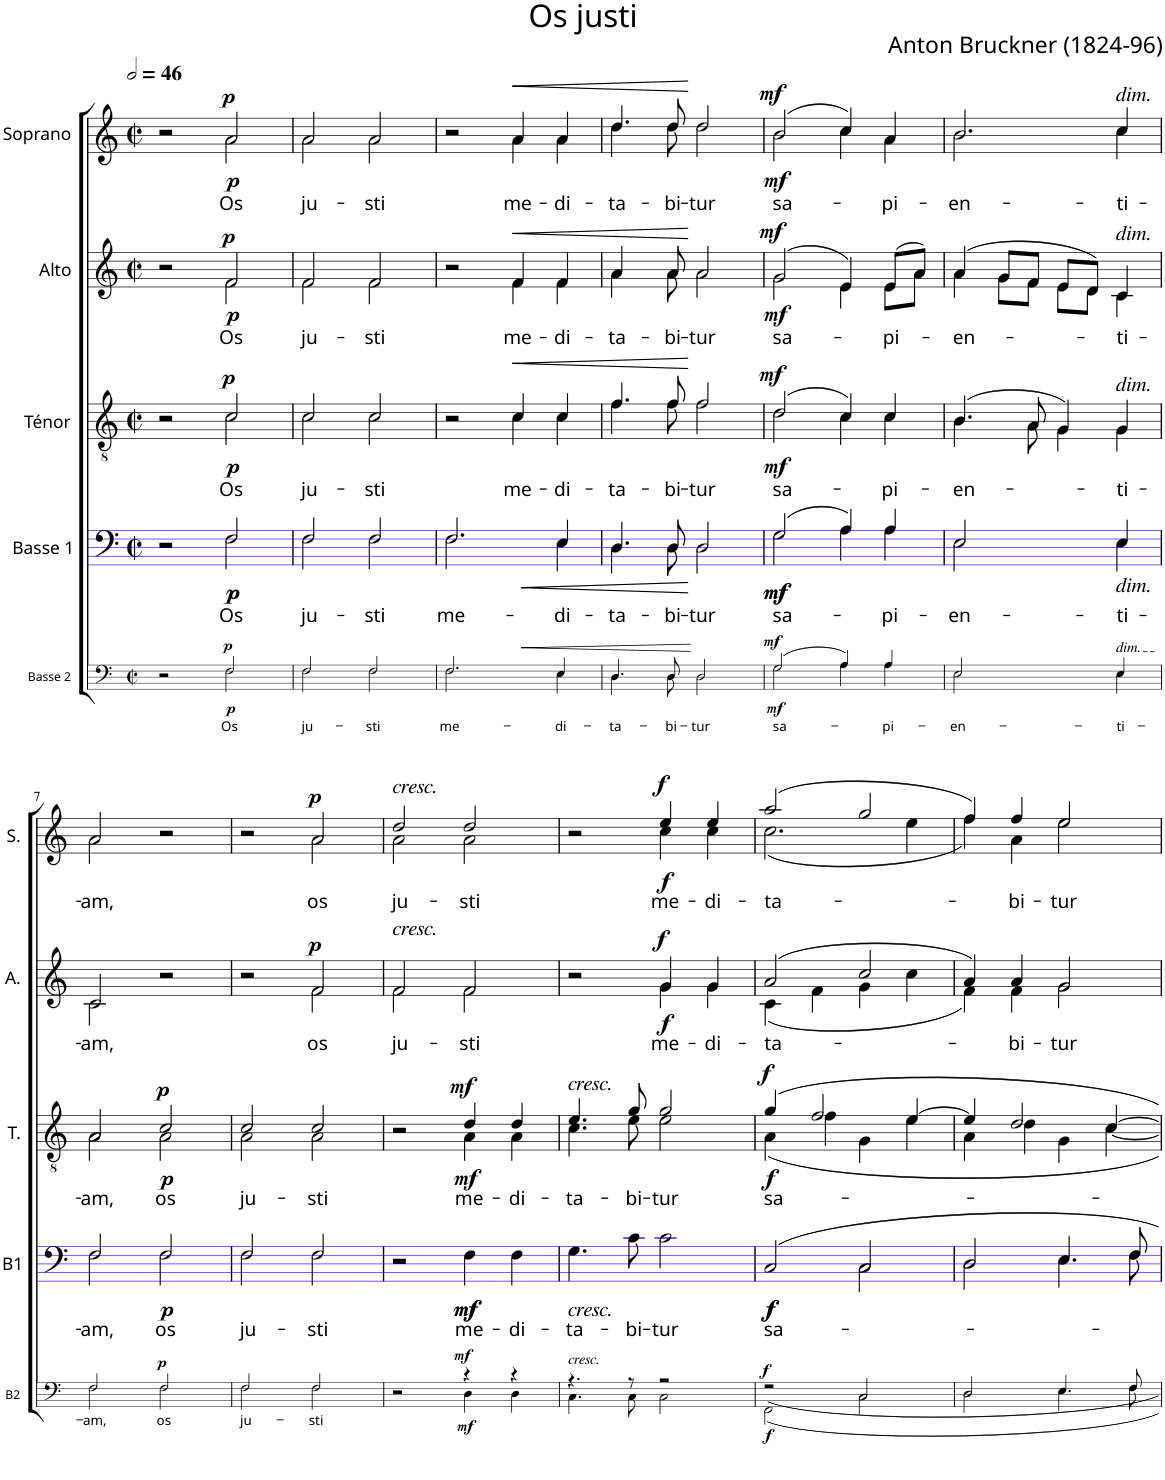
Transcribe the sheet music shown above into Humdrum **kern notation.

**kern	**text	**dynam	**kern	**text	**dynam	**kern	**text	**dynam	**kern	**text	**dynam	**kern	**text	**dynam
*part5	*part5	*part5	*part4	*part4	*part4	*part3	*part3	*part3	*part2	*part2	*part2	*part1	*part1	*part1
*staff5	*staff5	*staff5	*staff4	*staff4	*staff4	*staff3	*staff3	*staff3	*staff2	*staff2	*staff2	*staff1	*staff1	*staff1
*I"Basse 2	*	*	*I"Basse 1	*	*	*I"Ténor	*	*	*I"Alto	*	*	*I"Soprano	*	*
*I'B2	*	*	*I'B1	*	*	*I'T.	*	*	*I'A.	*	*	*I'S.	*	*
*stria5	*	*	*stria5	*	*	*	*	*	*	*	*	*	*	*
*clefF4	*	*	*clefF4	*	*	*clefGv2	*	*	*clefG2	*	*	*clefG2	*	*
*k[]	*	*	*k[]	*	*	*k[]	*	*	*k[]	*	*	*k[]	*	*
*M2/2	*	*	*M2/2	*	*	*M2/2	*	*	*M2/2	*	*	*M2/2	*	*
*met(c|)	*	*	*met(c|)	*	*	*met(c|)	*	*	*met(c|)	*	*	*met(c|)	*	*
*MM92	*	*	*MM92	*	*	*MM92	*	*	*MM92	*	*	*MM92	*	*
=1	=1	=1	=1	=1	=1	=1	=1	=1	=1	=1	=1	=1	=1	=1
*^	*	*	*^	*	*	*^	*	*	*^	*	*	*^	*	*
2r	2ryy	.	.	2r	2ryy	.	.	2r	2ryy	.	.	2r	2ryy	.	.	2r	2ryy	.	.
!	!	!LO:LY:b	!LO:DY:a	!	!	!LO:LY:b	!	!	!	!LO:LY:b	!	!	!	!LO:LY:b	!	!	!	!LO:LY:b	!
!	!	!	!LO:DY:n=1:b	!	!	!	!LO:DY:b	!	!	!	!	!	!	!	!	!	!	!	!
!	!	!	!	!	!	!	!LO:DY:n=1:b	!	!	!	!LO:DY:a	!	!	!	!	!	!	!	!
!	!	!	!	!	!	!	!	!	!	!	!LO:DY:n=1:b	!	!	!	!LO:DY:a	!	!	!	!
!	!	!	!	!	!	!	!	!	!	!	!	!	!	!	!LO:DY:n=1:b	!	!	!	!LO:DY:a
!	!	!	!	!	!	!	!	!	!	!	!	!	!	!	!	!	!	!	!LO:DY:n=1:b
2F/	2F\	Os	p p	2F/	2F\	Os	p p	2c/	2c\	Os	p p	2f/	2f\	Os	p p	2a/	2a\	Os	p p
=2	=2	=2	=2	=2	=2	=2	=2	=2	=2	=2	=2	=2	=2	=2	=2	=2	=2	=2	=2
!	!	!LO:LY:b	!	!	!	!LO:LY:b	!	!	!	!LO:LY:b	!	!	!	!LO:LY:b	!	!	!	!LO:LY:b	!
2F/	2F\	ju-	.	2F/	2F\	ju-	.	2c/	2c\	ju-	.	2f/	2f\	ju-	.	2a/	2a\	ju-	.
!	!	!LO:LY:b	!	!	!	!LO:LY:b	!	!	!	!LO:LY:b	!	!	!	!LO:LY:b	!	!	!	!LO:LY:b	!
2F/	2F\	-sti	.	2F/	2F\	-sti	.	2c/	2c\	-sti	.	2f/	2f\	-sti	.	2a/	2a\	-sti	.
=3	=3	=3	=3	=3	=3	=3	=3	=3	=3	=3	=3	=3	=3	=3	=3	=3	=3	=3	=3
!	!	!LO:LY:b	!	!	!	!LO:LY:b	!	!	!	!	!	!	!	!	!	!	!	!	!
2.F/	2.F\	me-	.	2.F/	2.F\	me-	.	2r	2ryy	.	.	2r	2ryy	.	.	2r	2ryy	.	.
!	!	!	!	!	!	!	!	!	!	!LO:LY:b	!LO:HP:b	!	!	!LO:LY:b	!LO:HP:b	!	!	!LO:LY:b	!LO:HP:b
.	.	.	.	.	.	.	.	4c/	4c\	me-	<	4f/	4f\	me-	<	4a/	4a\	me-	<
!	!	!LO:LY:b	!LO:HP:b	!	!	!LO:LY:b	!LO:HP:b	!	!	!LO:LY:b	!	!	!	!LO:LY:b	!	!	!	!LO:LY:b	!
4E/	4E\	-di-	<	4E/	4E\	-di-	<	4c/	4c\	-di-	.	4f/	4f\	-di-	.	4a/	4a\	-di-	.
=4	=4	=4	=4	=4	=4	=4	=4	=4	=4	=4	=4	=4	=4	=4	=4	=4	=4	=4	=4
!	!	!LO:LY:b	!	!	!	!LO:LY:b	!	!	!	!LO:LY:b	!	!	!	!LO:LY:b	!	!	!	!LO:LY:b	!
4.D/	4.D\	-ta-	.	4.D/	4.D\	-ta-	.	4.f/	4.f\	-ta-	.	4.a/	4.a\	-ta-	.	4.dd/	4.dd\	-ta-	.
!	!	!LO:LY:b	!	!	!	!LO:LY:b	!	!	!	!LO:LY:b	!	!	!	!LO:LY:b	!	!	!	!LO:LY:b	!
8D/	8D\	-bi-	.	8D/	8D\	-bi-	.	8f/	8f\	-bi-	.	8a/	8a\	-bi-	.	8dd/	8dd\	-bi-	.
!	!	!LO:LY:b	!	!	!	!LO:LY:b	!	!	!	!LO:LY:b	!	!	!	!LO:LY:b	!	!	!	!LO:LY:b	!
2D/	2D\	-tur	[	2D/	2D\	-tur	[	2f/	2f\	-tur	[	2a/	2a\	-tur	[	2dd/	2dd\	-tur	[
=5	=5	=5	=5	=5	=5	=5	=5	=5	=5	=5	=5	=5	=5	=5	=5	=5	=5	=5	=5
!	!	!LO:LY:b	!LO:DY:a	!	!	!LO:LY:b	!	!	!	!LO:LY:b	!	!	!	!LO:LY:b	!	!	!	!LO:LY:b	!
!	!	!	!LO:DY:n=1:b	!	!	!	!LO:DY:b	!	!	!	!	!	!	!	!	!	!	!	!
!	!	!	!	!	!	!	!LO:DY:n=1:b	!	!	!	!LO:DY:a	!	!	!	!	!	!	!	!
!	!	!	!	!	!	!	!	!	!	!	!LO:DY:n=1:b	!	!	!	!LO:DY:a	!	!	!	!
!	!	!	!	!	!	!	!	!	!	!	!	!	!	!	!LO:DY:n=1:b	!	!	!	!LO:DY:a
!	!	!	!	!	!	!	!	!	!	!	!	!	!	!	!	!	!	!	!LO:DY:n=1:b
(2G/	2G\	sa-	mf mf	(2G/	2G\	sa-	mf mf	(2d/	2d\	sa-	mf mf	(2g/	2g\	sa-	mf mf	(2b/	2b\	sa-	mf mf
4A/)	4A\	.	.	4A/)	4A\	.	.	4c/)	4c\	.	.	4e/)	4e\	.	.	4cc/)	4cc\	.	.
!	!	!LO:LY:b	!	!	!	!LO:LY:b	!	!	!	!LO:LY:b	!	!	!	!LO:LY:b	!	!	!	!LO:LY:b	!
4A/	4A\	-pi-	.	4A/	4A\	-pi-	.	4c/	4c\	-pi-	.	(8e/L	8e\L	-pi-	.	4a/	4a\	-pi-	.
.	.	.	.	.	.	.	.	.	.	.	.	8a/J)	8a\J	.	.	.	.	.	.
=6	=6	=6	=6	=6	=6	=6	=6	=6	=6	=6	=6	=6	=6	=6	=6	=6	=6	=6	=6
!	!	!LO:LY:b	!	!	!	!LO:LY:b	!	!	!	!LO:LY:b	!	!	!	!LO:LY:b	!	!	!	!LO:LY:b	!
2.E/	2.E\	-en-	.	2.E/	2.E\	-en-	.	(4.B/	4.B\	-en-	.	(4a/	4a\	-en-	.	2.b/	2.b\	-en-	.
.	.	.	.	.	.	.	.	.	.	.	.	8g/L	8g\L	.	.	.	.	.	.
.	.	.	.	.	.	.	.	8A/	8A\	.	.	8f/J	8f\J	.	.	.	.	.	.
.	.	.	.	.	.	.	.	4G/)	4G\	.	.	8e/L	8e\L	.	.	.	.	.	.
.	.	.	.	.	.	.	.	.	.	.	.	8d/J)	8d\J	.	.	.	.	.	.
!	!	!	!	!	!	!	!	!	!	!	!	!	!	!	!	!LO:TX:a:i:t=dim.	!	!	!
!	!	!	!	!	!	!	!	!	!	!	!	!LO:TX:a:i:t=dim.	!	!	!	!	!	!	!
!	!	!	!	!	!	!	!	!LO:TX:a:i:t=dim.	!	!	!	!	!	!	!	!	!	!	!
!	!	!	!	!LO:TX:b:i:t=dim.	!	!	!	!	!	!	!	!	!	!	!	!	!	!	!
!LO:TX:a:i:t=dim.	!	!	!	!	!	!	!	!	!	!	!	!	!	!	!	!	!	!	!
!	!	!LO:LY:b	!	!	!	!LO:LY:b	!	!	!	!LO:LY:b	!	!	!	!LO:LY:b	!	!	!	!LO:LY:b	!
4E/	4E\	-ti-	.	4E/	4E\	-ti-	.	4G/	4G\	-ti-	.	4c/	4c\	-ti-	.	4cc/	4cc\	-ti-	.
!!LO:LB:g=z	!!
=7	=7	=7	=7	=7	=7	=7	=7	=7	=7	=7	=7	=7	=7	=7	=7	=7	=7	=7	=7
!	!	!LO:LY:b	!	!	!	!LO:LY:b	!	!	!	!LO:LY:b	!	!	!	!LO:LY:b	!	!	!	!LO:LY:b	!
2F/	2F\	-am,	.	2F/	2F\	-am,	.	2A/	2A\	-am,	.	2c/	2c\	-am,	.	2a/	2a\	-am,	.
!	!	!LO:LY:b	!LO:DY:a	!	!	!LO:LY:b	!LO:DY:b	!	!	!LO:LY:b	!LO:DY:a	!	!	!	!	!	!	!	!
!	!	!	!	!	!	!	!	!	!	!	!LO:DY:n=1:b	!	!	!	!	!	!	!	!
2F/	2F\	os	p	2F/	2F\	os	p	2c/	2A\	os	p p	2r	2ryy	.	.	2r	2ryy	.	.
=8	=8	=8	=8	=8	=8	=8	=8	=8	=8	=8	=8	=8	=8	=8	=8	=8	=8	=8	=8
!	!	!LO:LY:b	!	!	!	!LO:LY:b	!	!	!	!LO:LY:b	!	!	!	!	!	!	!	!	!
2F/	2F\	ju-	.	2F/	2F\	ju-	.	2c/	2A\	ju-	.	2r	2ryy	.	.	2r	2ryy	.	.
!	!	!LO:LY:b	!	!	!	!LO:LY:b	!	!	!	!LO:LY:b	!	!	!	!LO:LY:b	!LO:DY:a	!	!	!LO:LY:b	!LO:DY:a
2F/	2F\	-sti	.	2F/	2F\	-sti	.	2c/	2A\	-sti	.	2f/	2f\	os	p	2a/	2a\	os	p
=9	=9	=9	=9	=9	=9	=9	=9	=9	=9	=9	=9	=9	=9	=9	=9	=9	=9	=9	=9
!	!	!	!	!	!	!	!	!	!	!	!	!	!	!	!	!LO:TX:a:i:t=cresc.	!	!	!
!	!	!	!	!	!	!	!	!	!	!	!	!LO:TX:a:i:t=cresc.	!	!	!	!	!	!	!
!	!	!	!	!	!	!	!	!	!	!	!	!	!	!LO:LY:b	!	!	!	!LO:LY:b	!
2r	2ryy	.	.	2r	2ryy	.	.	2r	2ryy	.	.	2f/	2f\	ju-	.	2dd/	2a\	ju-	.
!	!	!	!LO:DY:a	!	!	!LO:LY:b	!	!	!	!LO:LY:b	!	!	!	!LO:LY:b	!	!	!	!LO:LY:b	!
!	!	!	!LO:DY:n=1:b	!	!	!	!LO:DY:b	!	!	!	!	!	!	!	!	!	!	!	!
!	!	!	!	!	!	!	!LO:DY:n=1:b	!	!	!	!LO:DY:a	!	!	!	!	!	!	!	!
!	!	!	!	!	!	!	!	!	!	!	!LO:DY:n=1:b	!	!	!	!	!	!	!	!
4r	4D\	.	mf mf	4F\	2ryy	me-	mf mf	4d/	4A\	me-	mf mf	2f/	2f\	-sti	.	2dd/	2a\	-sti	.
!	!	!	!	!	!	!LO:LY:b	!	!	!	!LO:LY:b	!	!	!	!	!	!	!	!	!
4r	4D\	.	.	4F\	.	-di-	.	4d/	4A\	-di-	.	.	.	.	.	.	.	.	.
*	*	*	*	*v	*v	*	*	*	*	*	*	*	*	*	*	*	*	*	*
=10	=10	=10	=10	=10	=10	=10	=10	=10	=10	=10	=10	=10	=10	=10	=10	=10	=10	=10
!	!	!	!	!	!	!	!LO:TX:a:i:t=cresc.	!	!	!	!	!	!	!	!	!	!	!
!	!	!	!	!LO:TX:b:i:t=cresc.	!	!	!	!	!	!	!	!	!	!	!	!	!	!
!LO:TX:a:i:t=cresc.	!	!	!	!	!	!	!	!	!	!	!	!	!	!	!	!	!	!
!	!	!	!	!	!LO:LY:b	!	!	!	!LO:LY:b	!	!	!	!	!	!	!	!	!
4.r	4.C\	.	.	4.G\	-ta-	.	4.e/	4.c\	-ta-	.	2r	2ryy	.	.	2r	2ryy	.	.
!	!	!	!	!	!LO:LY:b	!	!	!	!LO:LY:b	!	!	!	!	!	!	!	!	!
8r	8C\	.	.	8c\	-bi-	.	8g/	8e\	-bi-	.	.	.	.	.	.	.	.	.
!	!	!	!	!	!LO:LY:b	!	!	!	!LO:LY:b	!	!	!	!LO:LY:b	!LO:DY:a	!	!	!LO:LY:b	!
!	!	!	!	!	!	!	!	!	!	!	!	!	!	!LO:DY:n=1:b	!	!	!	!LO:DY:a
!	!	!	!	!	!	!	!	!	!	!	!	!	!	!	!	!	!	!LO:DY:n=1:b
2r	2C\	.	.	2c\	-tur	.	2g/	2e\	-tur	.	4g/	4g\	me-	f f	4ee/	4cc\	me-	f f
!	!	!	!	!	!	!	!	!	!	!	!	!	!LO:LY:b	!	!	!	!LO:LY:b	!
.	.	.	.	.	.	.	.	.	.	.	4g/	4g\	-di-	.	4ee/	4cc\	-di-	.
=11	=11	=11	=11	=11	=11	=11	=11	=11	=11	=11	=11	=11	=11	=11	=11	=11	=11	=11
!	!	!	!LO:DY:a	!	!LO:LY:b	!	!	!	!LO:LY:b	!	!	!	!LO:LY:b	!	!	!	!LO:LY:b	!
*	*	*	*	*^	*	*	*	*	*	*	*	*	*	*	*	*	*	*
!	!	!	!LO:DY:n=1:b	!	!	!	!LO:DY:b	!	!	!	!	!	!	!	!	!	!	!	!
!	!	!	!	!	!	!	!LO:DY:n=1:b	!	!	!	!LO:DY:a	!	!	!	!	!	!	!	!
!	!	!	!	!	!	!	!	!	!	!	!LO:DY:n=1:b	!	!	!	!	!	!	!	!
2r	2FF\	.	f f	2C/	2ryy	sa-	f f	4g/	4A\	sa-	f f	(2a/	(4c\	-ta-	.	(2aa/	(2.cc\	-ta-	.
.	.	.	.	.	.	.	.	2f/	4f\	.	.	.	4f\	.	.	.	.	.	.
2C/	2C\	.	.	2C/	2C\	.	.	.	4G\	.	.	2cc/	4g\	.	.	2gg/	.	.	.
.	.	.	.	.	.	.	.	[4e/	4e\	.	.	.	4cc\	.	.	.	4ee\	.	.
=12	=12	=12	=12	=12	=12	=12	=12	=12	=12	=12	=12	=12	=12	=12	=12	=12	=12	=12	=12
2D/	2D\	.	.	2D/	2D\	.	.	4e/]	4A\	.	.	4a/)	4f\)	.	.	4ff/)	4ff\)	.	.
!	!	!	!	!	!	!	!	!	!	!	!	!	!	!LO:LY:b	!	!	!	!LO:LY:b	!
.	.	.	.	.	.	.	.	2d/	4d\	.	.	4a/	4f\	bi-	.	4ff/	4a\	-bi-	.
!	!	!	!	!	!	!	!	!	!	!	!	!	!	!LO:LY:b	!	!	!	!LO:LY:b	!
4.E/	4.E\	.	.	4.E/	4.E\	.	.	.	4G\	.	.	2g/	2g\	-tur	.	2ee/	2ee\	-tur	.
.	.	.	.	.	.	.	.	[4c/	[4c\	.	.	.	.	.	.	.	.	.	.
8F/	8F\	.	.	8F/	8F\	.	.	.	.	.	.	.	.	.	.	.	.	.	.
*v	*v	*	*	*	*	*	*	*v	*v	*	*	*v	*v	*	*	*v	*v	*	*
*	*	*	*v	*v	*	*	*	*	*	*	*	*	*	*	*
=	=	=	=	=	=	=	=	=	=	=	=	=	=	=
*-	*-	*-	*-	*-	*-	*-	*-	*-	*-	*-	*-	*-	*-	*-
